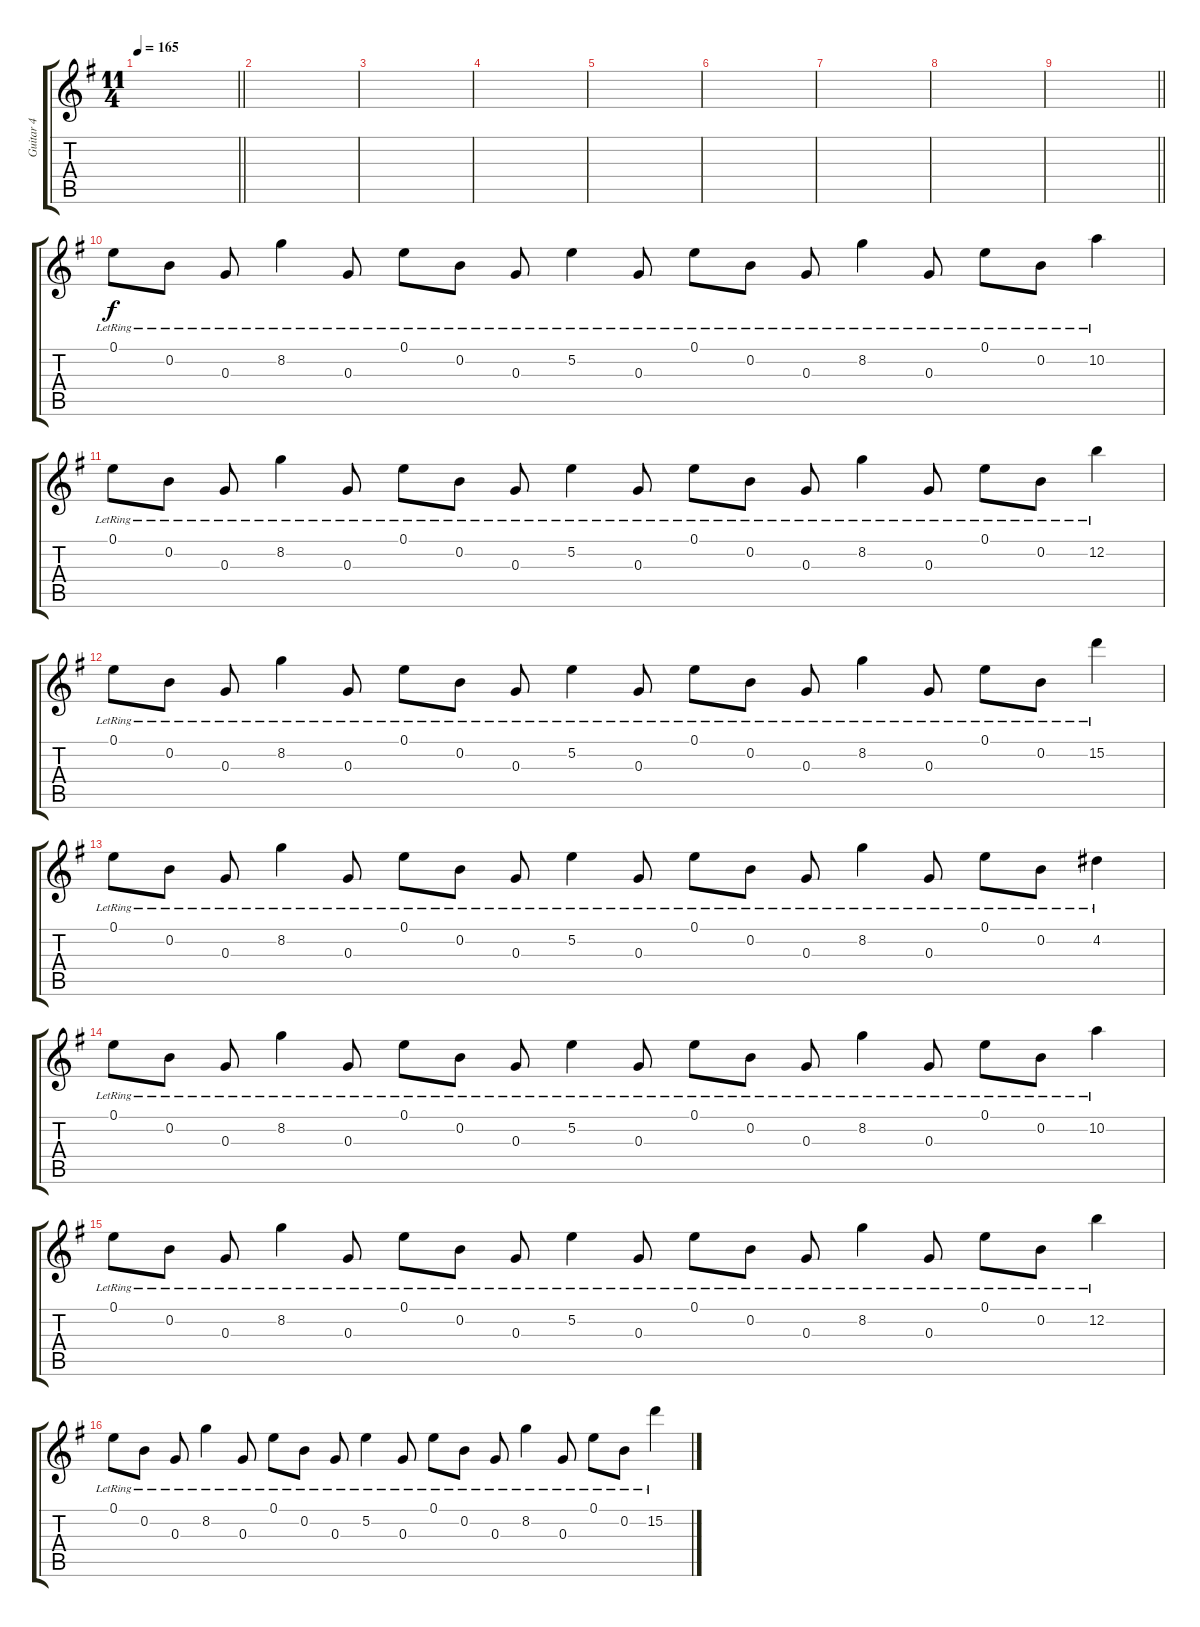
\track ("Guitar 4" "Guitar 4") {instrument acousticguitarnylon}
\staff {score tabs}
\tuning (E4 B3 G3 D3 A2 E2) {hide}
\ts (11 4)
\tempo 165
\clef g2
\barLineRight lightlight
\ks g
|
|
|
|
|
|
|
|
\barLineRight lightlight
|
0.1{lr}.8 0.2{lr}.8 0.3{lr}.8 8.2{lr}.4 0.3{lr}.8 0.1{lr}.8 0.2{lr}.8 0.3{lr}.8 5.2{lr}.4 0.3{lr}.8 0.1{lr}.8 0.2{lr}.8 0.3{lr}.8 8.2{lr}.4 0.3{lr}.8 0.1{lr}.8 0.2{lr}.8 10.2{lr}.4 |
0.1{lr}.8 0.2{lr}.8 0.3{lr}.8 8.2{lr}.4 0.3{lr}.8 0.1{lr}.8 0.2{lr}.8 0.3{lr}.8 5.2{lr}.4 0.3{lr}.8 0.1{lr}.8 0.2{lr}.8 0.3{lr}.8 8.2{lr}.4 0.3{lr}.8 0.1{lr}.8 0.2{lr}.8 12.2{lr}.4 |
0.1{lr}.8 0.2{lr}.8 0.3{lr}.8 8.2{lr}.4 0.3{lr}.8 0.1{lr}.8 0.2{lr}.8 0.3{lr}.8 5.2{lr}.4 0.3{lr}.8 0.1{lr}.8 0.2{lr}.8 0.3{lr}.8 8.2{lr}.4 0.3{lr}.8 0.1{lr}.8 0.2{lr}.8 15.2{lr}.4 |
0.1{lr}.8 0.2{lr}.8 0.3{lr}.8 8.2{lr}.4 0.3{lr}.8 0.1{lr}.8 0.2{lr}.8 0.3{lr}.8 5.2{lr}.4 0.3{lr}.8 0.1{lr}.8 0.2{lr}.8 0.3{lr}.8 8.2{lr}.4 0.3{lr}.8 0.1{lr}.8 0.2{lr}.8 4.2{lr}.4 |
0.1{lr}.8 0.2{lr}.8 0.3{lr}.8 8.2{lr}.4 0.3{lr}.8 0.1{lr}.8 0.2{lr}.8 0.3{lr}.8 5.2{lr}.4 0.3{lr}.8 0.1{lr}.8 0.2{lr}.8 0.3{lr}.8 8.2{lr}.4 0.3{lr}.8 0.1{lr}.8 0.2{lr}.8 10.2{lr}.4 |
0.1{lr}.8 0.2{lr}.8 0.3{lr}.8 8.2{lr}.4 0.3{lr}.8 0.1{lr}.8 0.2{lr}.8 0.3{lr}.8 5.2{lr}.4 0.3{lr}.8 0.1{lr}.8 0.2{lr}.8 0.3{lr}.8 8.2{lr}.4 0.3{lr}.8 0.1{lr}.8 0.2{lr}.8 12.2{lr}.4 |
0.1{lr}.8 0.2{lr}.8 0.3{lr}.8 8.2{lr}.4 0.3{lr}.8 0.1{lr}.8 0.2{lr}.8 0.3{lr}.8 5.2{lr}.4 0.3{lr}.8 0.1{lr}.8 0.2{lr}.8 0.3{lr}.8 8.2{lr}.4 0.3{lr}.8 0.1{lr}.8 0.2{lr}.8 15.2{lr}.4
